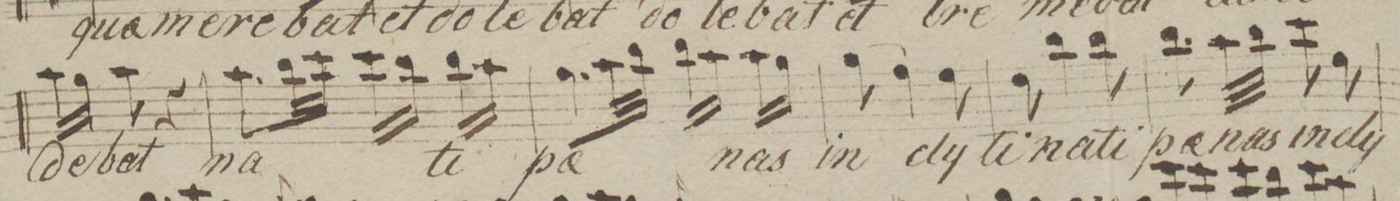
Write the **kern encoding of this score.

**kern	**text
*I"Alt.	*
*clefC3	*
*k[b-]	*
*M2/4	*
16b-\LL	-de-
16a\JJ	.
8b-\	-bat
4r	.
=135	=135
8.b-\L	na-
32cc\LL	.
32dd\JJJ	.
16dd\LL	.
16cc\JJ	.
16cc\LL	-ti
16b-\JJ	.
=136	=136
8.a\L	poe-
32b-\LL	.
32cc\JJJ	.
16cc\LL	.
16b-\JJ	.
16b-\LL	-nas
16a\JJ	.
=137	=137
(8a\	in-
4g\)	.
8f\	-cly-
=138	=138
*-	*-
